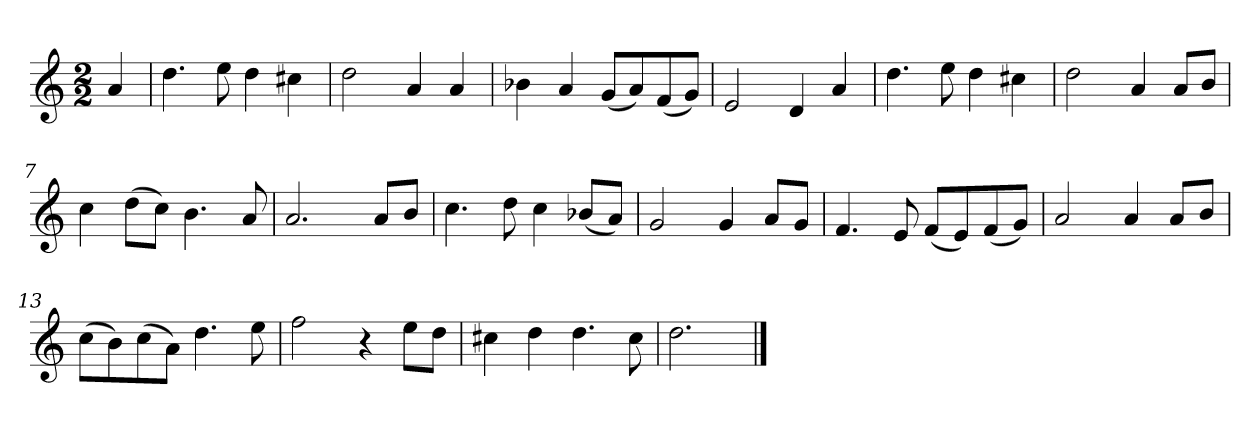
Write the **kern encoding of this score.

**kern
*part1
*staff1
*k[]
*M2/2
*MM120
=
4a
=1
4.dd
8ee
4dd
4cc#X
=2
2dd
4a
4a
=3
4b-X
4a
(8gL
8a)
(8f
8gJ)
=4
2e
4d
4a
=5
4.dd
8ee
4dd
4cc#X
=6
2dd
4a
8aL
8bJ
=7
4cc
(8ddL
8ccJ)
4.b
8a
=8
2.a
8aL
8bJ
=9
4.cc
8dd
4cc
(8b-XL
8aJ)
=10
2g
4g
8aL
8gJ
=11
4.f
8e
(8fL
8e)
(8f
8gJ)
=12
2a
4a
8aL
8bJ
=13
(8ccL
8b)
(8cc
8aJ)
4.dd
8ee
=14
2ff
4r
8eeL
8ddJ
=15
4cc#X
4dd
4.dd
8cc#
=16
2.dd
==
*-
